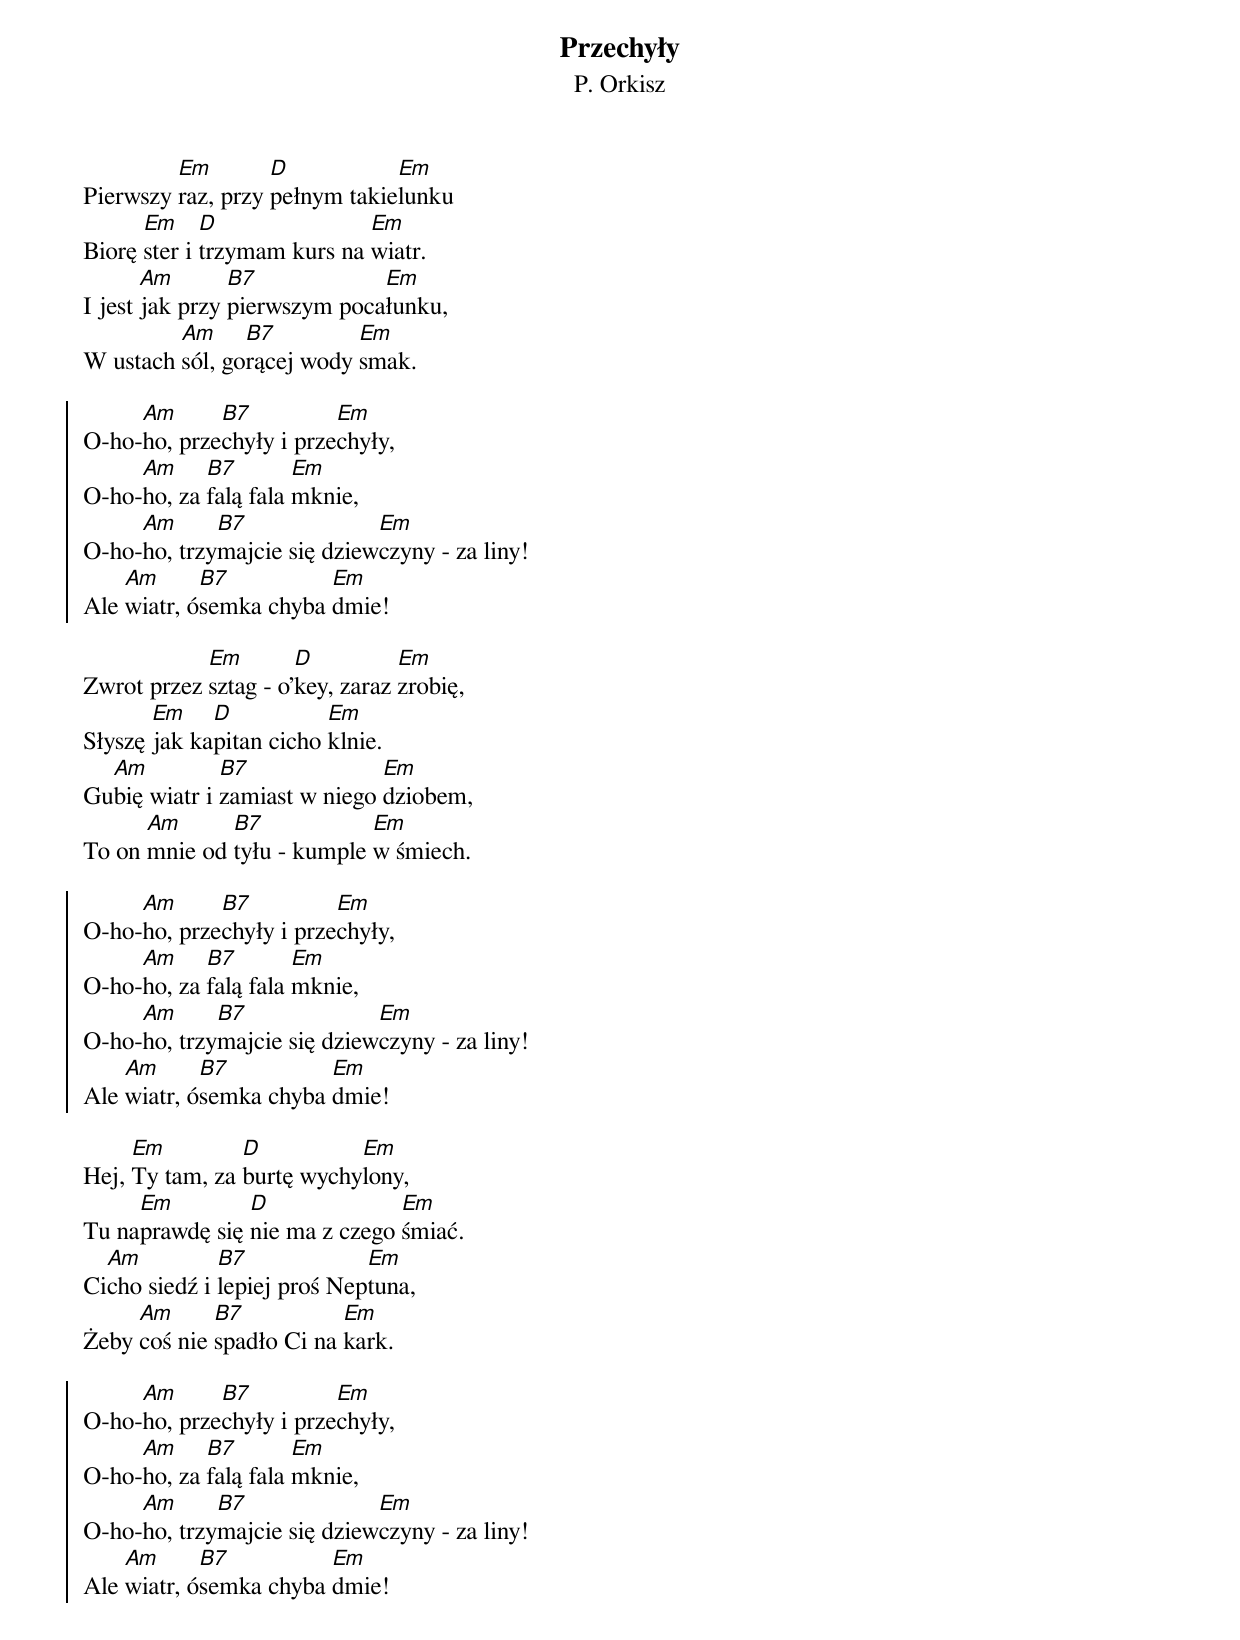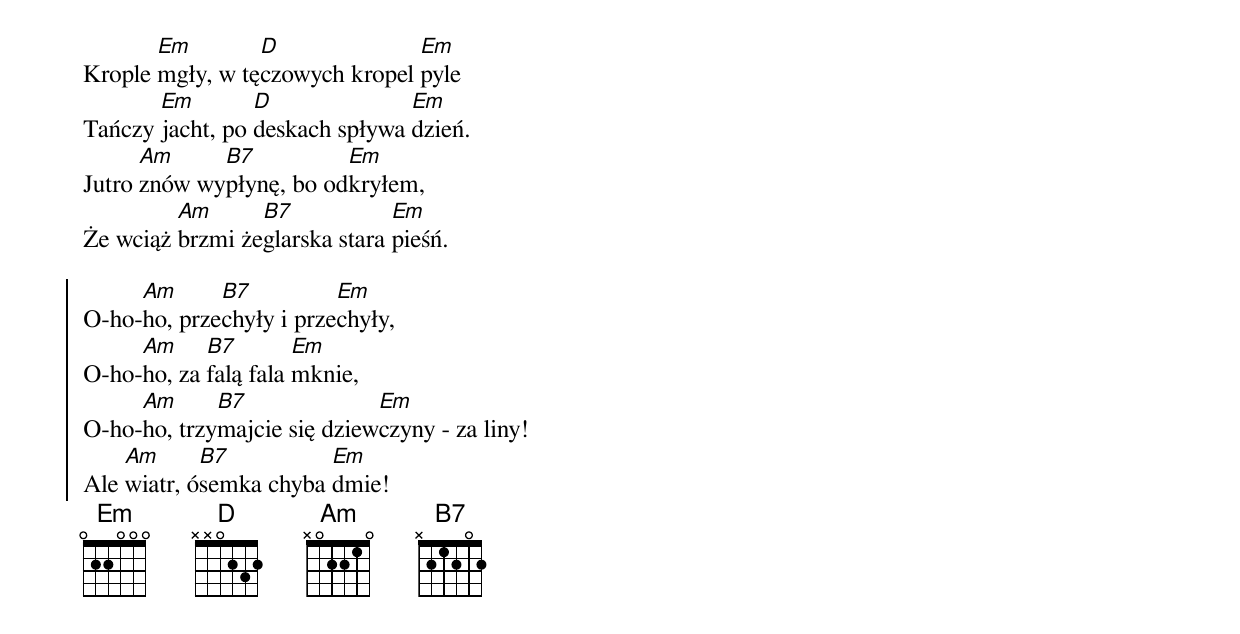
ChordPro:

{t:Przechyły}
{st:P. Orkisz}
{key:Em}

Pierwszy [Em]raz, przy [D]pełnym takie[Em]lunku
Biorę [Em]ster i [D]trzymam kurs na [Em]wiatr.
I jest [Am]jak przy [B7]pierwszym poca[Em]łunku,
W ustach [Am]sól, go[B7]rącej wody [Em]smak.

{soc}
O-ho-[Am]ho, prze[B7]chyły i prze[Em]chyły,
O-ho-[Am]ho, za [B7]falą fala [Em]mknie,
O-ho-[Am]ho, trzy[B7]majcie się dziew[Em]czyny - za liny!
Ale [Am]wiatr, ó[B7]semka chyba [Em]dmie!
{eoc}

Zwrot przez [Em]sztag - o'[D]key, zaraz [Em]zrobię,
Słyszę [Em]jak ka[D]pitan cicho [Em]klnie.
Gu[Am]bię wiatr i [B7]zamiast w niego [Em]dziobem,
To on [Am]mnie od [B7]tyłu - kumple [Em]w śmiech.

{soc}
O-ho-[Am]ho, prze[B7]chyły i prze[Em]chyły,
O-ho-[Am]ho, za [B7]falą fala [Em]mknie,
O-ho-[Am]ho, trzy[B7]majcie się dziew[Em]czyny - za liny!
Ale [Am]wiatr, ó[B7]semka chyba [Em]dmie!
{eoc}

Hej, [Em]Ty tam, za [D]burtę wychy[Em]lony,
Tu na[Em]prawdę się [D]nie ma z czego [Em]śmiać.
Ci[Am]cho siedź i [B7]lepiej proś Nep[Em]tuna,
Żeby [Am]coś nie [B7]spadło Ci na [Em]kark.

{soc}
O-ho-[Am]ho, prze[B7]chyły i prze[Em]chyły,
O-ho-[Am]ho, za [B7]falą fala [Em]mknie,
O-ho-[Am]ho, trzy[B7]majcie się dziew[Em]czyny - za liny!
Ale [Am]wiatr, ó[B7]semka chyba [Em]dmie!
{eoc}

Krople [Em]mgły, w tę[D]czowych kropel [Em]pyle
Tańczy [Em]jacht, po [D]deskach spływa [Em]dzień.
Jutro [Am]znów wy[B7]płynę, bo od[Em]kryłem,
Że wciąż [Am]brzmi że[B7]glarska stara [Em]pieśń.

{soc}
O-ho-[Am]ho, prze[B7]chyły i prze[Em]chyły,
O-ho-[Am]ho, za [B7]falą fala [Em]mknie,
O-ho-[Am]ho, trzy[B7]majcie się dziew[Em]czyny - za liny!
Ale [Am]wiatr, ó[B7]semka chyba [Em]dmie!
{eoc}
